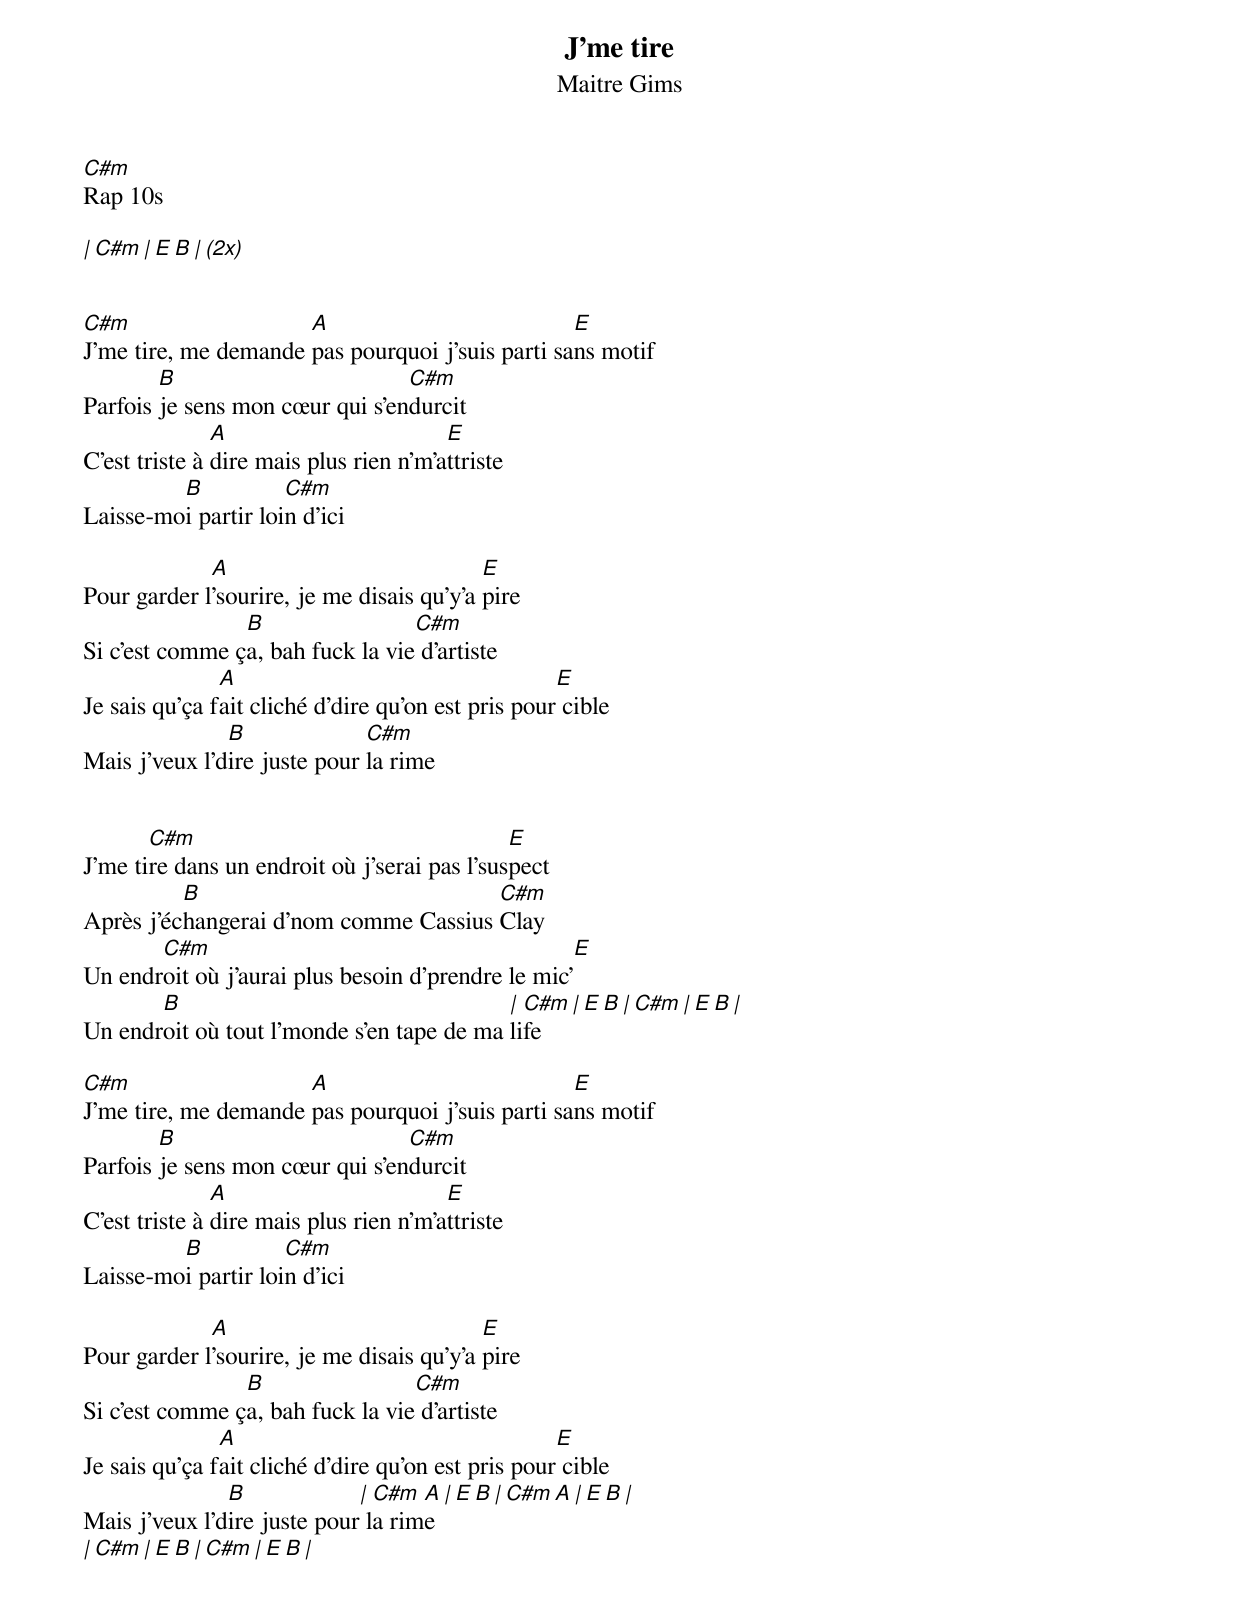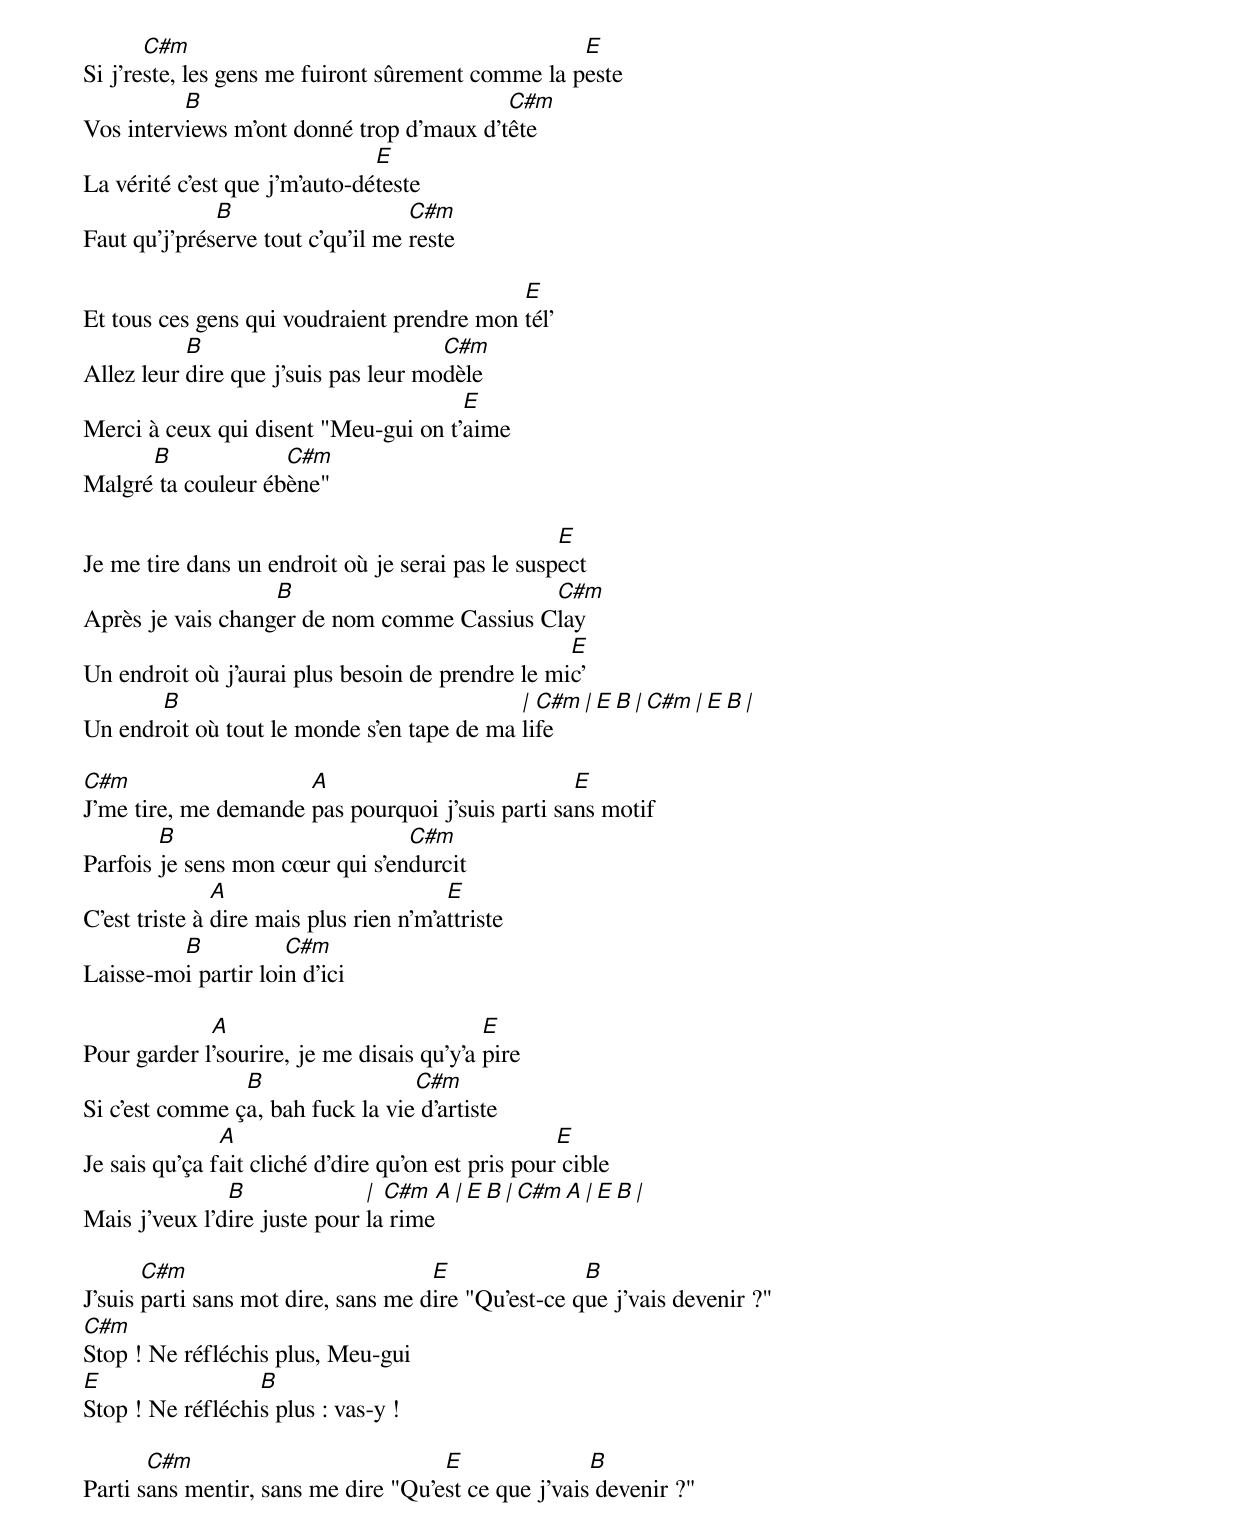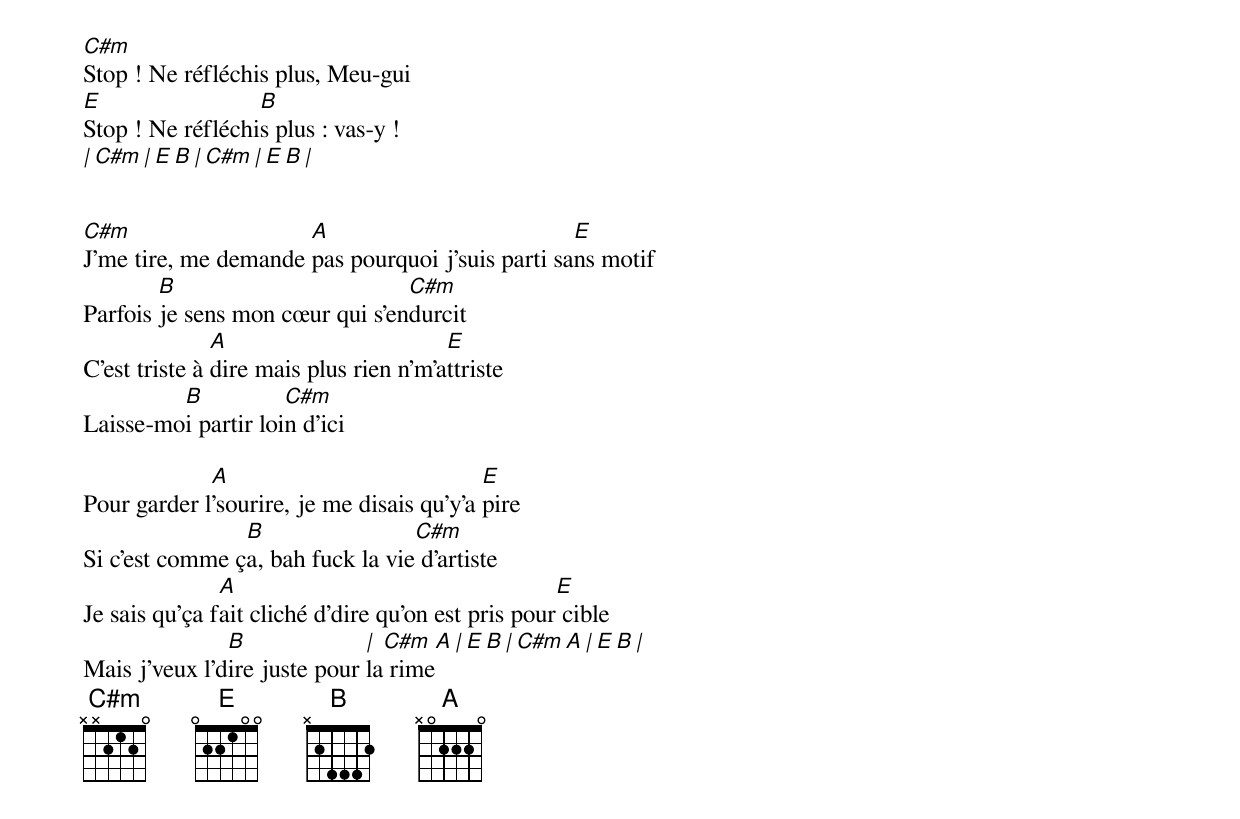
J'me tire
Maitre Gims
C#m
Rap 10s

| C#m      |  E    B  | (2x)


C#m                   A                           E
J'me tire, me demande pas pourquoi j'suis parti sans motif
        B                        C#m
Parfois je sens mon cœur qui s'endurcit
               A                        E
C'est triste à dire mais plus rien n'm'attriste
         B           C#m
Laisse-moi partir loin d'ici

             A                             E
Pour garder l'sourire, je me disais qu'y'a pire
                B                 C#m
Si c'est comme ça, bah fuck la vie d'artiste
               A                                    E
Je sais qu'ça fait cliché d'dire qu'on est pris pour cible
               B              C#m
Mais j'veux l'dire juste pour la rime


       C#m                                    E
J'me tire dans un endroit où j'serai pas l'suspect
          B                            C#m
Après j'échangerai d'nom comme Cassius Clay
       C#m                                         E
Un endroit où j'aurai plus besoin d'prendre le mic'
       B                                   | C#m      |  E    B  | C#m      |  E    B  |
Un endroit où tout l'monde s'en tape de ma life

C#m                   A                           E
J'me tire, me demande pas pourquoi j'suis parti sans motif
        B                        C#m
Parfois je sens mon cœur qui s'endurcit
               A                        E
C'est triste à dire mais plus rien n'm'attriste
         B           C#m
Laisse-moi partir loin d'ici

             A                             E
Pour garder l'sourire, je me disais qu'y'a pire
                B                 C#m
Si c'est comme ça, bah fuck la vie d'artiste
               A                                    E
Je sais qu'ça fait cliché d'dire qu'on est pris pour cible
               B             | C#m  A   |  E    B   | C#m  A   |  E    B   |
Mais j'veux l'dire juste pour la rime
| C#m     |  E    B   | C#m     |  E    B   |


       C#m                                         E
Si j'reste, les gens me fuiront sûrement comme la peste
          B                               C#m
Vos interviews m'ont donné trop d'maux d'tête
                               E
La vérité c'est que j'm'auto-déteste
              B                    C#m
Faut qu'j'préserve tout c'qu'il me reste

                                            E
Et tous ces gens qui voudraient prendre mon tél'
           B                          C#m
Allez leur dire que j'suis pas leur modèle
                                      E
Merci à ceux qui disent "Meu-gui on t'aime
      B             C#m
Malgré ta couleur ébène"

                                                  E
Je me tire dans un endroit où je serai pas le suspect
                   B                        C#m
Après je vais changer de nom comme Cassius Clay
                                                  E
Un endroit où j'aurai plus besoin de prendre le mic'
       B                                    | C#m     |  E    B   | C#m     |  E    B    |
Un endroit où tout le monde s'en tape de ma life

C#m                   A                           E
J'me tire, me demande pas pourquoi j'suis parti sans motif
        B                        C#m
Parfois je sens mon cœur qui s'endurcit
               A                        E
C'est triste à dire mais plus rien n'm'attriste
         B           C#m
Laisse-moi partir loin d'ici

             A                             E
Pour garder l'sourire, je me disais qu'y'a pire
                B                 C#m
Si c'est comme ça, bah fuck la vie d'artiste
               A                                    E
Je sais qu'ça fait cliché d'dire qu'on est pris pour cible
               B              | C#m  A  |  E    B  | C#m  A  |  E    B  |
Mais j'veux l'dire juste pour la rime

       C#m                           E               B
J'suis parti sans mot dire, sans me dire "Qu'est-ce que j'vais devenir ?"
C#m
Stop ! Ne réfléchis plus, Meu-gui
E                 B
Stop ! Ne réfléchis plus : vas-y !

       C#m                           E               B
Parti sans mentir, sans me dire "Qu'est ce que j'vais devenir ?"
C#m
Stop ! Ne réfléchis plus, Meu-gui
E                 B
Stop ! Ne réfléchis plus : vas-y !
| C#m      |  E    B  | C#m      |  E    B  |


C#m                   A                           E
J'me tire, me demande pas pourquoi j'suis parti sans motif
        B                        C#m
Parfois je sens mon cœur qui s'endurcit
               A                        E
C'est triste à dire mais plus rien n'm'attriste
         B           C#m
Laisse-moi partir loin d'ici

             A                             E
Pour garder l'sourire, je me disais qu'y'a pire
                B                 C#m
Si c'est comme ça, bah fuck la vie d'artiste
               A                                    E
Je sais qu'ça fait cliché d'dire qu'on est pris pour cible
               B              | C#m  A  |  E    B  | C#m  A  |  E    B  |
Mais j'veux l'dire juste pour la rime
